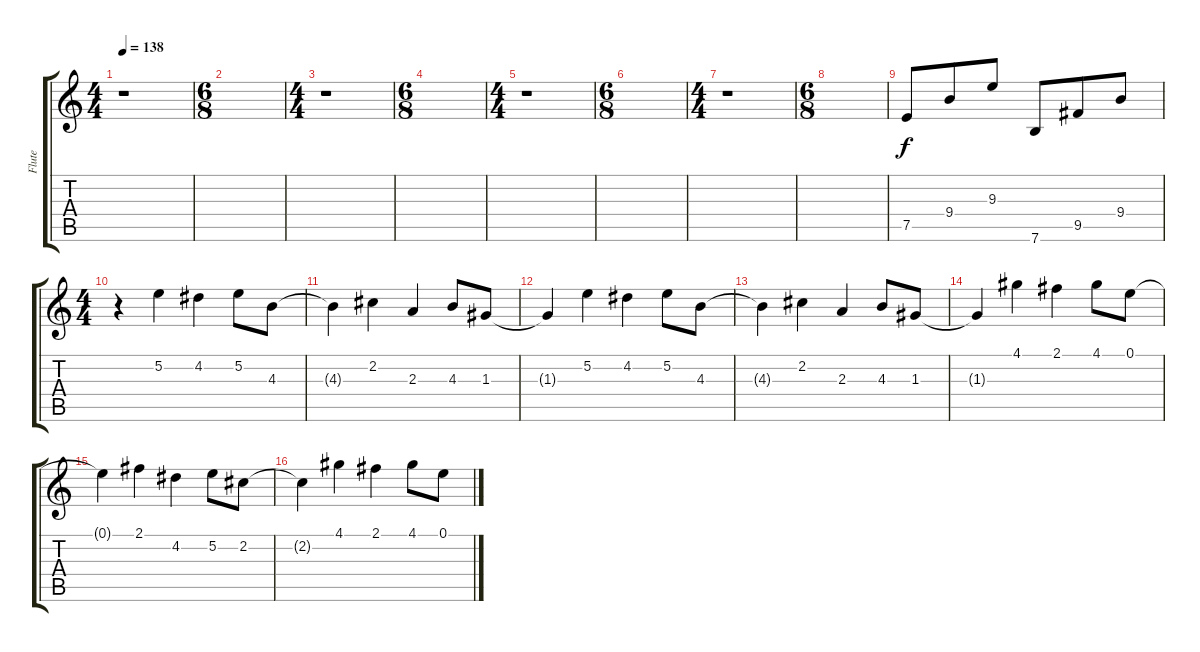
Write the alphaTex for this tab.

\track ("Flute" "Flute") {instrument flute}
\staff {score tabs}
\tuning (E5 B4 G4 D4 A3 E3) {hide}
\ts (4 4)
\tempo 138
\clef g2
\ks c
r.1{dy f} |
\ts (6 8)
|
\ts (4 4)
r.1 |
\ts (6 8)
|
\ts (4 4)
r.1 |
\ts (6 8)
|
\ts (4 4)
r.1 |
\ts (6 8)
|
7.5.8 9.4.8 9.3.8 7.6.8 9.5.8 9.4.8 |
\ts (4 4)
r.4 5.2.4 4.2.4 5.2.8 4.3.8 |
4.3{t}.4 2.2.4 2.3.4 4.3.8 1.3.8 |
1.3{t}.4 5.2.4 4.2.4 5.2.8 4.3.8 |
4.3{t}.4 2.2.4 2.3.4 4.3.8 1.3.8 |
1.3{t}.4 4.1.4 2.1.4 4.1.8 0.1.8 |
0.1{t}.4 2.1.4 4.2.4 5.2.8 2.2.8 |
2.2{t}.4 4.1.4 2.1.4 4.1.8 0.1.8
